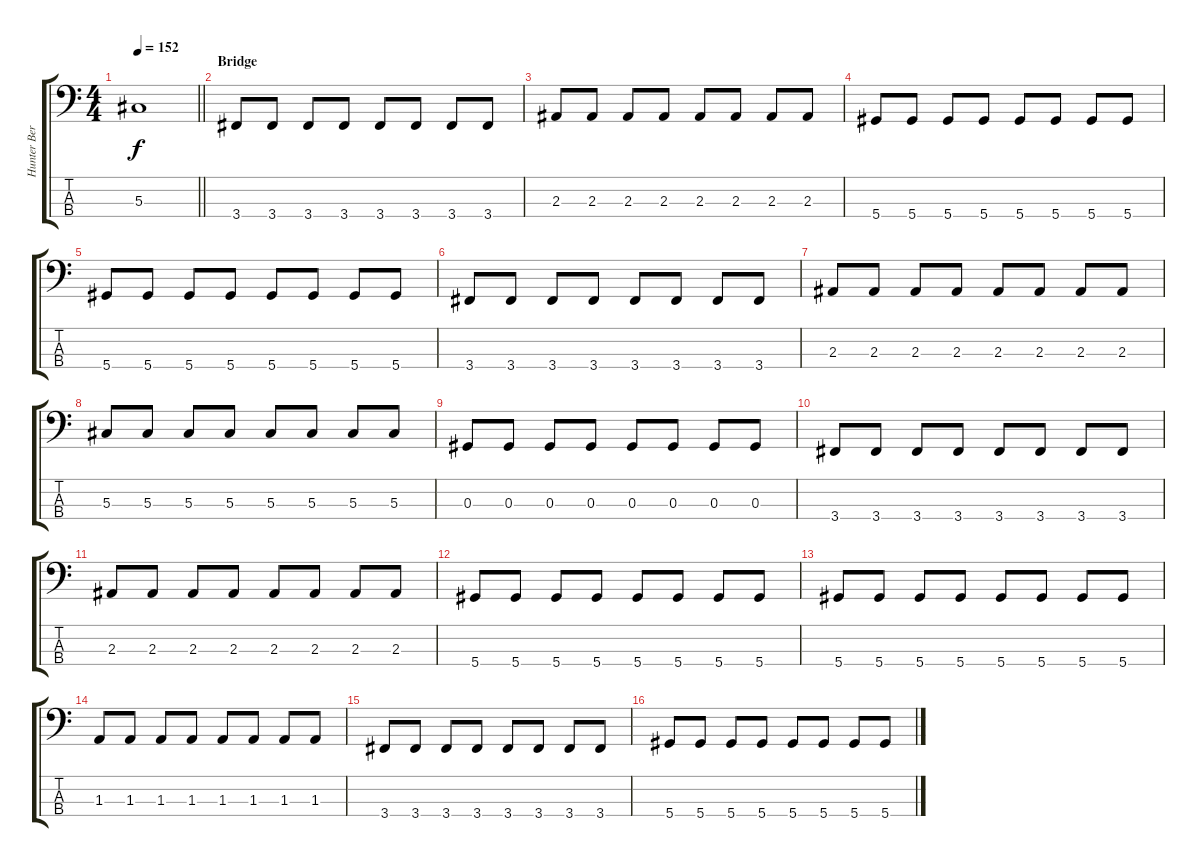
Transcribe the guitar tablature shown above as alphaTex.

\track ("Hunter Bergan" "Hunter Ber") {instrument electricbassfinger}
\staff {score tabs}
\tuning (Gb2 Db2 Ab1 Eb1) {hide}
\ts (4 4)
\tempo 152
\clef f4
\barLineRight lightlight
\ks c
5.3.1{dy f} |
\section ("" "Bridge")
3.4.8 3.4.8 3.4.8 3.4.8 3.4.8 3.4.8 3.4.8 3.4.8 |
2.3.8 2.3.8 2.3.8 2.3.8 2.3.8 2.3.8 2.3.8 2.3.8 |
5.4.8 5.4.8 5.4.8 5.4.8 5.4.8 5.4.8 5.4.8 5.4.8 |
5.4.8 5.4.8 5.4.8 5.4.8 5.4.8 5.4.8 5.4.8 5.4.8 |
3.4.8 3.4.8 3.4.8 3.4.8 3.4.8 3.4.8 3.4.8 3.4.8 |
2.3.8 2.3.8 2.3.8 2.3.8 2.3.8 2.3.8 2.3.8 2.3.8 |
5.3.8 5.3.8 5.3.8 5.3.8 5.3.8 5.3.8 5.3.8 5.3.8 |
0.3.8 0.3.8 0.3.8 0.3.8 0.3.8 0.3.8 0.3.8 0.3.8 |
3.4.8 3.4.8 3.4.8 3.4.8 3.4.8 3.4.8 3.4.8 3.4.8 |
2.3.8 2.3.8 2.3.8 2.3.8 2.3.8 2.3.8 2.3.8 2.3.8 |
5.4.8 5.4.8 5.4.8 5.4.8 5.4.8 5.4.8 5.4.8 5.4.8 |
5.4.8 5.4.8 5.4.8 5.4.8 5.4.8 5.4.8 5.4.8 5.4.8 |
1.3.8 1.3.8 1.3.8 1.3.8 1.3.8 1.3.8 1.3.8 1.3.8 |
3.4.8 3.4.8 3.4.8 3.4.8 3.4.8 3.4.8 3.4.8 3.4.8 |
5.4.8 5.4.8 5.4.8 5.4.8 5.4.8 5.4.8 5.4.8 5.4.8
